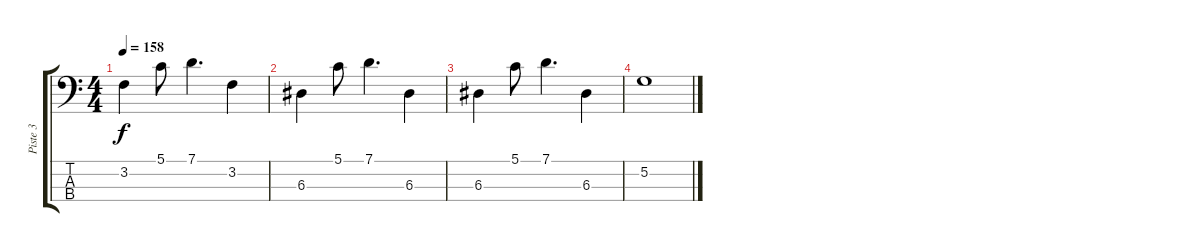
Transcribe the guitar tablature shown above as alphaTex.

\track ("Piste 3" "Piste 3") {instrument electricbassfinger}
\staff {score tabs}
\tuning (G2 D2 A1 E1) {hide}
\ts (4 4)
\tempo 158
\clef f4
\ks c
3.2.4{dy f} 5.1.8 7.1.4{d} 3.2.4 |
6.3.4 5.1.8 7.1.4{d} 6.3.4 |
6.3.4 5.1.8 7.1.4{d} 6.3.4 |
5.2.1
